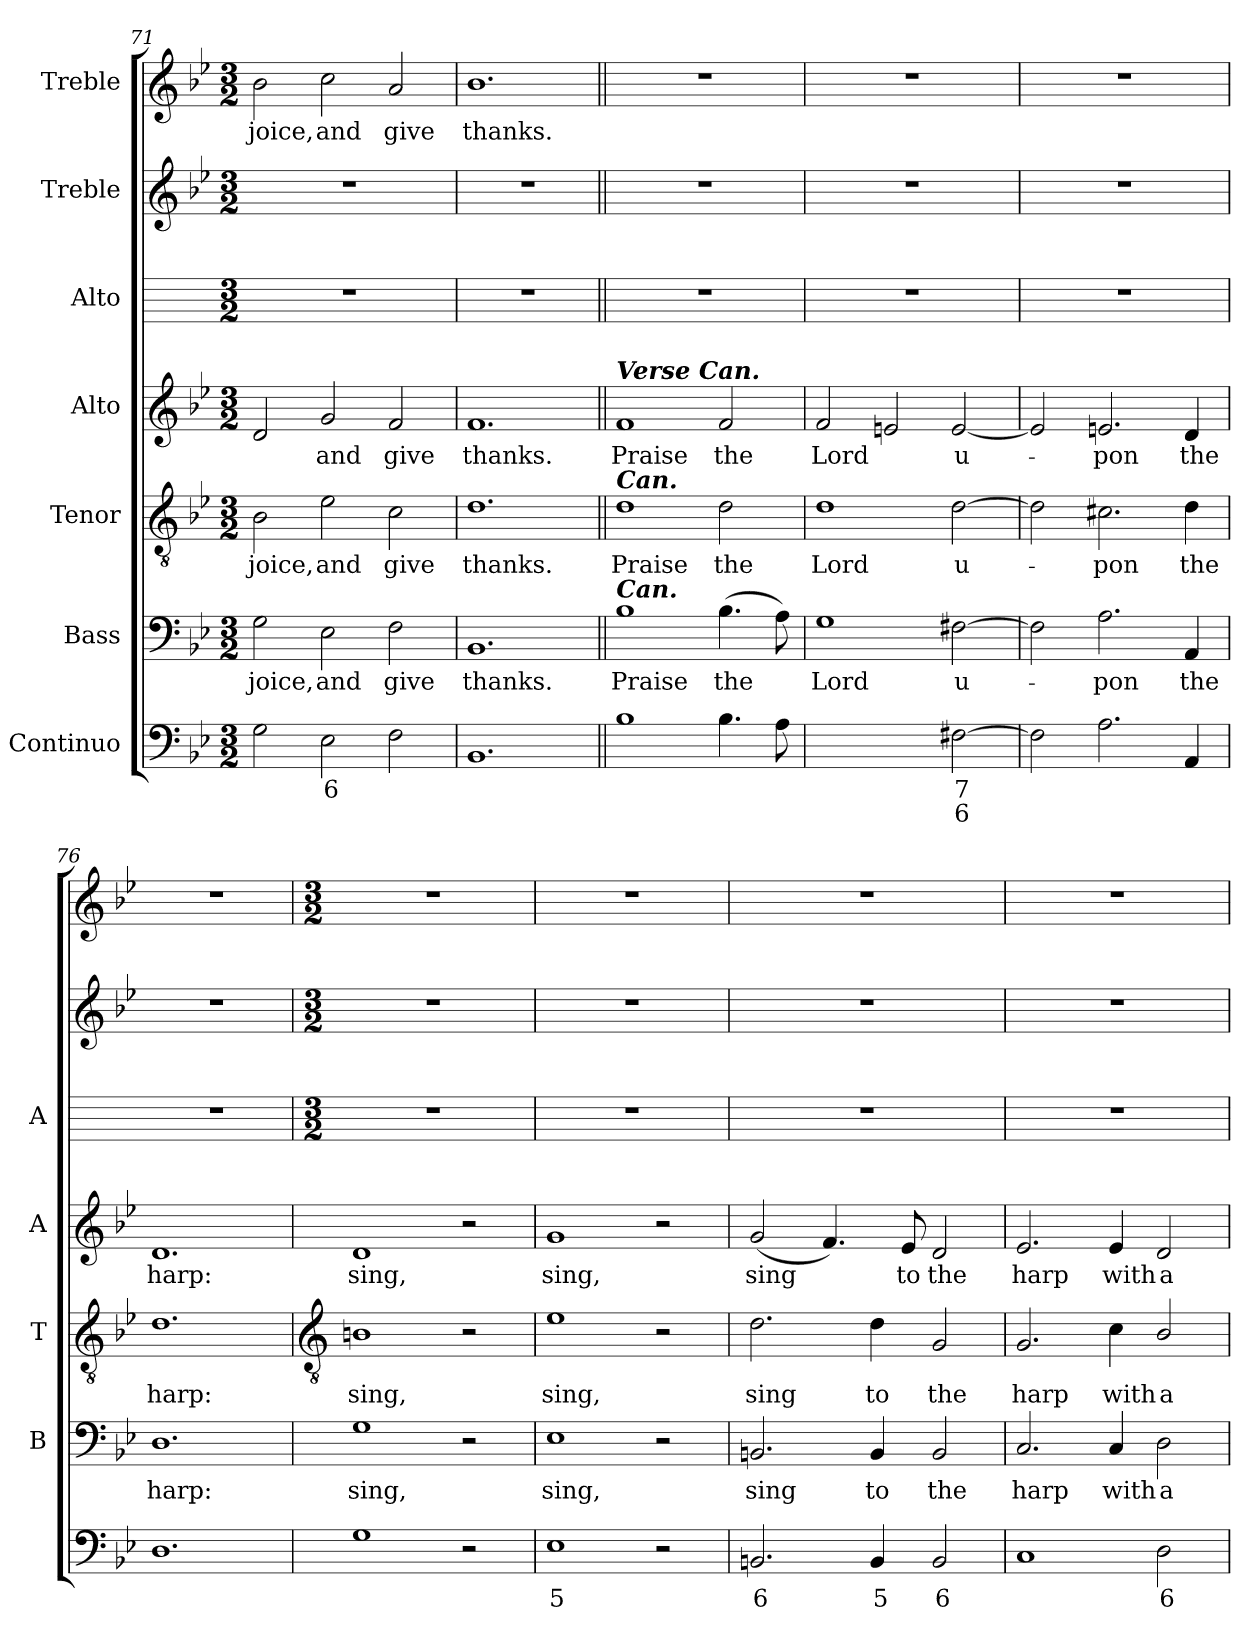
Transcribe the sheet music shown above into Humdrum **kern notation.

**kern	**text	**text	**kern	**text	**kern	**text	**kern	**text	**kern	**kern	**kern	**text
*part7	*part7	*part7	*part6	*part6	*part5	*part5	*part4	*part4	*part3	*part2	*part1	*part1
*staff7	*staff7	*staff7	*staff6	*staff6	*staff5	*staff5	*staff4	*staff4	*staff3	*staff2	*staff1	*staff1
*I"Continuo	*	*	*I"Bass	*	*I"Tenor	*	*I"Alto	*	*I"Alto	*I"Treble	*I"Treble	*
*	*	*	*I'B	*	*I'T	*	*I'A	*	*I'A	*	*	*
*clefF4	*	*	*clefF4	*	*clefGv2	*	*clefG2	*	*	*clefG2	*clefG2	*
*k[b-e-]	*	*	*k[b-e-]	*	*k[b-e-]	*	*k[b-e-]	*	*	*k[b-e-]	*k[b-e-]	*
*B-:	*	*	*B-:	*	*B-:	*	*B-:	*	*	*B-:	*B-:	*
*M3/2	*	*	*M3/2	*	*M3/2	*	*M3/2	*	*M3/2	*M3/2	*M3/2	*
=71	=71	=71	=71	=71	=71	=71	=71	=71	=71	=71	=71	=71
!	!	!	!	!LO:LY:b	!	!LO:LY:b	!	!	!	!	!	!LO:LY:b
2G	.	.	2G	-joice,	2B-	-joice,	2d	.	1.r	1.r	2b-	-joice,
!	!LO:LY:b	!	!	!LO:LY:b	!	!LO:LY:b	!	!LO:LY:b	!	!	!	!LO:LY:b
2E-	6	.	2E-	and	2e-	and	2g	and	.	.	2cc	and
!	!	!	!	!LO:LY:b	!	!LO:LY:b	!	!LO:LY:b	!	!	!	!LO:LY:b
2F	.	.	2F	give	2c	give	2f	give	.	.	2a	give
=72	=72	=72	=72	=72	=72	=72	=72	=72	=72	=72	=72	=72
!	!	!	!	!LO:LY:b	!	!LO:LY:b	!	!LO:LY:b	!	!	!	!LO:LY:b
1.BB-	.	.	1.BB-	thanks.	1.d	thanks.	1.f	thanks.	1.r	1.r	1.b-	thanks.
=73||	=73||	=73||	=73||	=73||	=73||	=73||	=73||	=73||	=73||	=73||	=73||	=73||
!	!	!	!	!	!	!	!LO:TX:a:Bi:t=Verse Can.	!	!	!	!	!
!	!	!	!	!	!LO:TX:a:Bi:t=Can.	!	!	!	!	!	!	!
!	!	!	!LO:TX:a:Bi:t=Can.	!	!	!	!	!	!	!	!	!
!	!	!	!	!LO:LY:b	!	!LO:LY:b	!	!LO:LY:b	!	!	!LO:N:vis=1	!
1B-	.	.	1B-	Praise	1d	Praise	1f	Praise	1.r	1.r	1.r	.
!	!	!	!	!LO:LY:b	!	!LO:LY:b	!	!LO:LY:b	!	!	!	!
4.B-	.	.	(>4.B-	the	2d	the	2f	the	.	.	.	.
8A	.	.	8A)	.	.	.	.	.	.	.	.	.
=74	=74	=74	=74	=74	=74	=74	=74	=74	=74	=74	=74	=74
!	!LO:LY:b	!LO:LY:b	!	!LO:LY:b	!	!LO:LY:b	!	!LO:LY:b	!	!	!LO:N:vis=1	!
[2Gyy	7	5	1G	Lord	1d	Lord	2f	Lord	1.r	1.r	1.r	.
!	!LO:LY:b	!	!	!	!	!	!	!	!	!	!	!
2Gyy]	6	.	.	.	.	.	2en	.	.	.	.	.
!	!LO:LY:b	!LO:LY:b	!	!LO:LY:b	!	!LO:LY:b	!	!LO:LY:b	!	!	!	!
[2F#X	7	6	[2F#X	u-	[2d	u-	[2e	u-	.	.	.	.
=75	=75	=75	=75	=75	=75	=75	=75	=75	=75	=75	=75	=75
!	!	!	!	!	!	!	!	!	!	!	!LO:N:vis=1	!
2F#]	.	.	2F#]	.	2d]	.	2e]	.	1.r	1.r	1.r	.
!	!	!	!	!LO:LY:b	!	!LO:LY:b	!	!LO:LY:b	!	!	!	!
2.A	.	.	2.A	pon	2.c#X	pon	2.e	pon	.	.	.	.
!	!	!	!	!LO:LY:b	!	!LO:LY:b	!	!LO:LY:b	!	!	!	!
4AA	.	.	4AA	the	4d	the	4d	the	.	.	.	.
=76	=76	=76	=76	=76	=76	=76	=76	=76	=76	=76	=76	=76
!	!	!	!	!LO:LY:b	!	!LO:LY:b	!	!LO:LY:b	!	!	!LO:N:vis=1	!
1.D	.	.	1.D	harp:	1.d	harp:	1.d	harp:	1.r	1.r	1.r	.
!!LO:LB:g=z
=77	=77	=77	=77	=77	=77	=77	=77	=77	=77	=77	=77	=77
*	*	*	*	*	*clefGv2	*	*	*	*	*	*	*
*	*	*	*	*	*	*	*	*	*M3/2	*M3/2	*M3/2	*
!	!	!	!	!LO:LY:b	!	!LO:LY:b	!	!LO:LY:b	!	!	!	!
1G	.	.	1G	sing,	1Bn	sing,	1d	sing,	1.r	1.r	1.r	.
2r	.	.	2r	.	2r	.	2r	.	.	.	.	.
=78	=78	=78	=78	=78	=78	=78	=78	=78	=78	=78	=78	=78
!	!LO:LY:b	!	!	!LO:LY:b	!	!LO:LY:b	!	!LO:LY:b	!	!	!	!
1E-	5	.	1E-	sing,	1e-	sing,	1g	sing,	1.r	1.r	1.r	.
2r	.	.	2r	.	2r	.	2r	.	.	.	.	.
=79	=79	=79	=79	=79	=79	=79	=79	=79	=79	=79	=79	=79
!	!LO:LY:b	!	!	!LO:LY:b	!	!LO:LY:b	!	!LO:LY:b	!	!	!	!
2.BBn	6	.	2.BBn	sing	2.d	sing	(<2g	sing	1.r	1.r	1.r	.
.	.	.	.	.	.	.	4.f)	.	.	.	.	.
!	!LO:LY:b	!	!	!LO:LY:b	!	!LO:LY:b	!	!	!	!	!	!
4BB	5	.	4BB	to	4d	to	.	.	.	.	.	.
!	!	!	!	!	!	!	!	!LO:LY:b	!	!	!	!
.	.	.	.	.	.	.	8e-	to	.	.	.	.
!	!LO:LY:b	!	!	!LO:LY:b	!	!LO:LY:b	!	!LO:LY:b	!	!	!	!
2BB	6	.	2BB	the	2G	the	2d	the	.	.	.	.
=80	=80	=80	=80	=80	=80	=80	=80	=80	=80	=80	=80	=80
!	!	!	!	!LO:LY:b	!	!LO:LY:b	!	!LO:LY:b	!	!	!	!
1C	.	.	2.C	harp	2.G	harp	2.e-	harp	1.r	1.r	1.r	.
!	!	!	!	!LO:LY:b	!	!LO:LY:b	!	!LO:LY:b	!	!	!	!
.	.	.	4C	with	4c	with	4e-	with	.	.	.	.
!	!LO:LY:b	!	!	!LO:LY:b	!	!LO:LY:b	!	!LO:LY:b	!	!	!	!
2D	6	.	2D	a	2B-/	a	2d	a	.	.	.	.
=	=	=	=	=	=	=	=	=	=	=	=	=
*-	*-	*-	*-	*-	*-	*-	*-	*-	*-	*-	*-	*-
